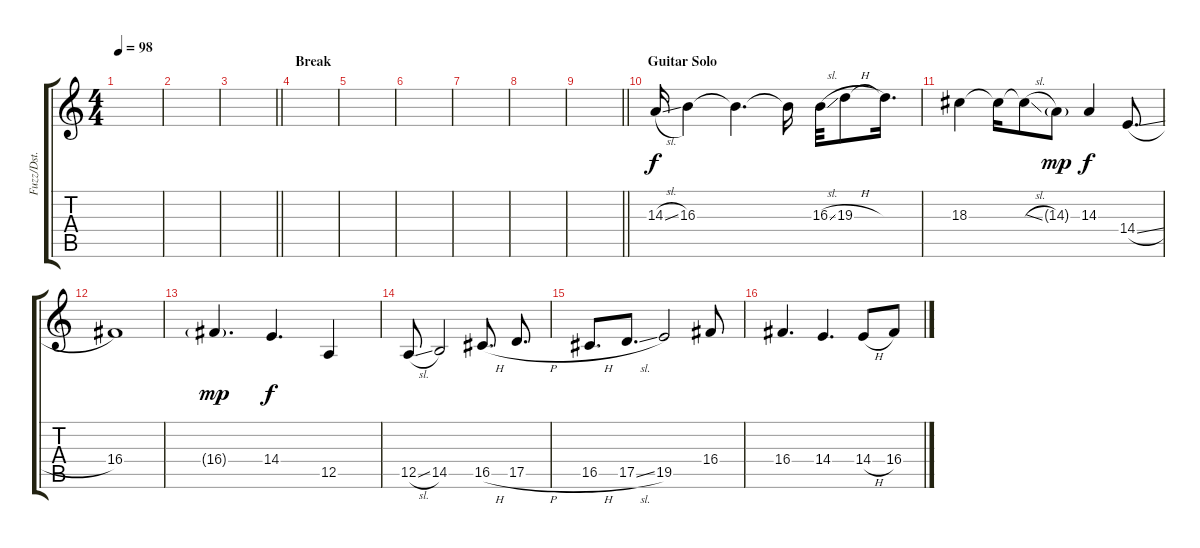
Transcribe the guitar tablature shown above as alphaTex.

\track ("Fuzz/Dst. Guitar" "Fuzz/Dst. ") {instrument applause}
\staff {score tabs}
\tuning (E4 B3 G3 D3 A2 E2) {hide}
\ts (4 4)
\tempo 98
\clef g2
\ks c
|
|
\barLineRight lightlight
|
\section ("" "Break")
|
|
|
|
|
\barLineRight lightlight
|
\section ("" "Guitar Solo")
14.3{sl}.16{volume 16 balance 10 instrument distortionguitar} 16.3.4 16.3{t}.4{d} 16.3{t}.16 16.3{sl}.32 19.3{h}.8 19.3{t}.16{d} |
18.3.4 18.3{t}.16 18.3{sl t}.8 14.3{g}.8{dy mp} 14.3.4{dy f} 14.4{sl}.8{d} |
16.4.1 |
16.4{g}.4{d dy mp} 14.4.4{d dy f} 12.5.4 |
12.5{sl}.8 14.5.2 16.5{h}.8{d} 17.5{h}.8{d} |
16.5{h}.8{d} 17.5{sl}.8{d} 19.5.2 16.4.8 |
16.4.4{d} 14.4.4{d} 14.4{h}.8 16.4.8
